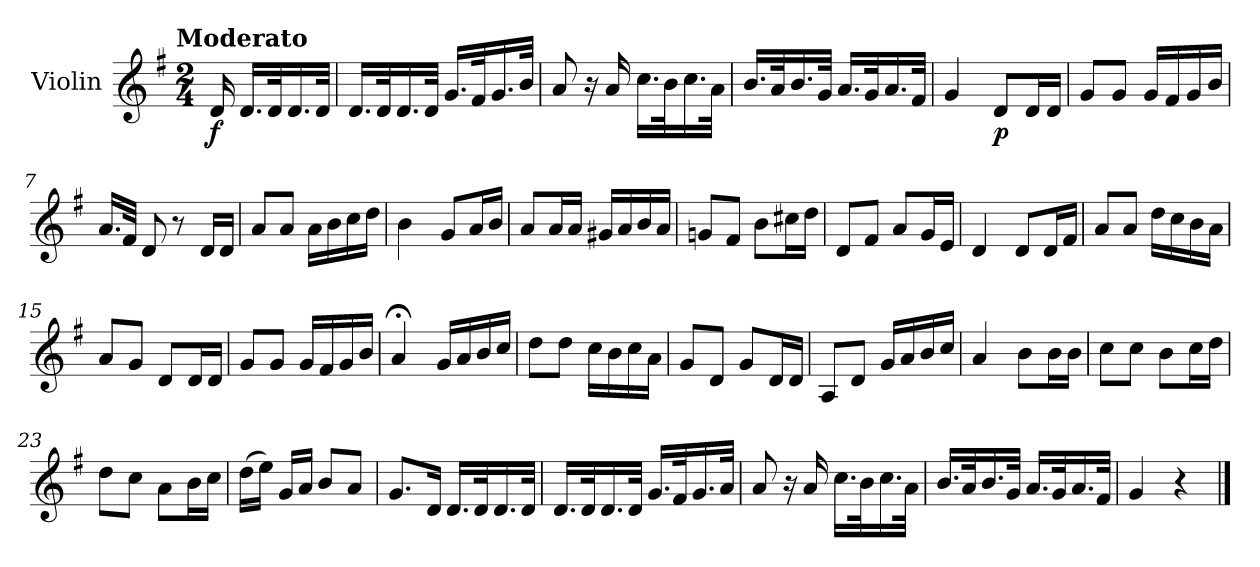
**kern	**dynam
*part1	*part1
*staff1	*staff1
*I"Violin	*
*I'Vln.	*
*clefG2	*
*k[f#]	*
!!LO:TX:omd:t=Moderato
*M2/4	*
*MM114	*
=1	=1
!	!LO:DY:b
16d/	f
16.d/LL	.
32d/k	.
16.d/	.
32d/JJk	.
=2	=2
16.d/LL	.
32d/k	.
16.d/	.
32d/JJk	.
16.g/LL	.
32f#/k	.
16.g/	.
32b/JJk	.
=3	=3
8a/	.
16r	.
16a/	.
16.cc\LL	.
32b\k	.
16.cc\	.
32a\JJk	.
=4	=4
16.b/LL	.
32a/k	.
16.b/	.
32g/JJk	.
16.a/LL	.
32g/k	.
16.a/	.
32f#/JJk	.
=5	=5
4g/	.
!	!LO:DY:b
8d/L	p
16d/L	.
16d/JJ	.
!!LO:LB:g=z
=6	=6
8g/L	.
8g/J	.
16g/LL	.
16f#/	.
16g/	.
16b/JJ	.
=7	=7
16.a/LL	.
32f#/JJk	.
8d/	.
8r	.
16d/LL	.
16d/JJ	.
=8	=8
8a/L	.
8a/J	.
16a\LL	.
16b\	.
16cc\	.
16dd\JJ	.
=9	=9
4b\	.
8g/L	.
16a/L	.
16b/JJ	.
=10	=10
8a/L	.
16a/L	.
16a/JJ	.
16g#X/LL	.
16a/	.
16b/	.
16a/JJ	.
=11	=11
8gn/L	.
8f#/J	.
8b\L	.
16cc#X\L	.
16dd\JJ	.
!!LO:LB:g=z
=12	=12
8d/L	.
8f#/J	.
8a/L	.
16g/L	.
16e/JJ	.
=13	=13
4d/	.
8d/L	.
16d/L	.
16f#/JJ	.
=14	=14
8a/L	.
8a/J	.
16dd\LL	.
16cc\	.
16b\	.
16a\JJ	.
=15	=15
8a/L	.
8g/J	.
8d/L	.
16d/L	.
16d/JJ	.
=16	=16
8g/L	.
8g/J	.
16g/LL	.
16f#/	.
16g/	.
16b/JJ	.
=17	=17
4a;</	.
16g/LL	.
16a/	.
16b/	.
16cc/JJ	.
!!LO:LB:g=z
=18	=18
8dd\L	.
8dd\J	.
16cc\LL	.
16b\	.
16cc\	.
16a\JJ	.
=19	=19
8g/L	.
8d/J	.
8g/L	.
16d/L	.
16d/JJ	.
=20	=20
8A/L	.
8d/J	.
16g/LL	.
16a/	.
16b/	.
16cc/JJ	.
=21	=21
4a/	.
8b\L	.
16b\L	.
16b\JJ	.
=22	=22
8cc\L	.
8cc\J	.
8b\L	.
16cc\L	.
16dd\JJ	.
=23	=23
8dd\L	.
8cc\J	.
8a\L	.
16b\L	.
16cc\JJ	.
!!LO:LB:g=z
=24	=24
(>16dd\LL	.
16ee\JJ)	.
16g/LL	.
16a/JJ	.
8b/L	.
8a/J	.
=25	=25
8.g/L	.
16d/Jk	.
16.d/LL	.
32d/k	.
16.d/	.
32d/JJk	.
=26	=26
16.d/LL	.
32d/k	.
16.d/	.
32d/JJk	.
16.g/LL	.
32f#/k	.
16.g/	.
32a/JJk	.
=27	=27
8a/	.
16r	.
16a/	.
16.cc\LL	.
32b\k	.
16.cc\	.
32a\JJk	.
=28	=28
16.b/LL	.
32a/k	.
16.b/	.
32g/JJk	.
16.a/LL	.
32g/k	.
16.a/	.
32f#/JJk	.
!!LO:LB:g=z
=29	=29
4g/	.
4r	.
==	==
*-	*-
